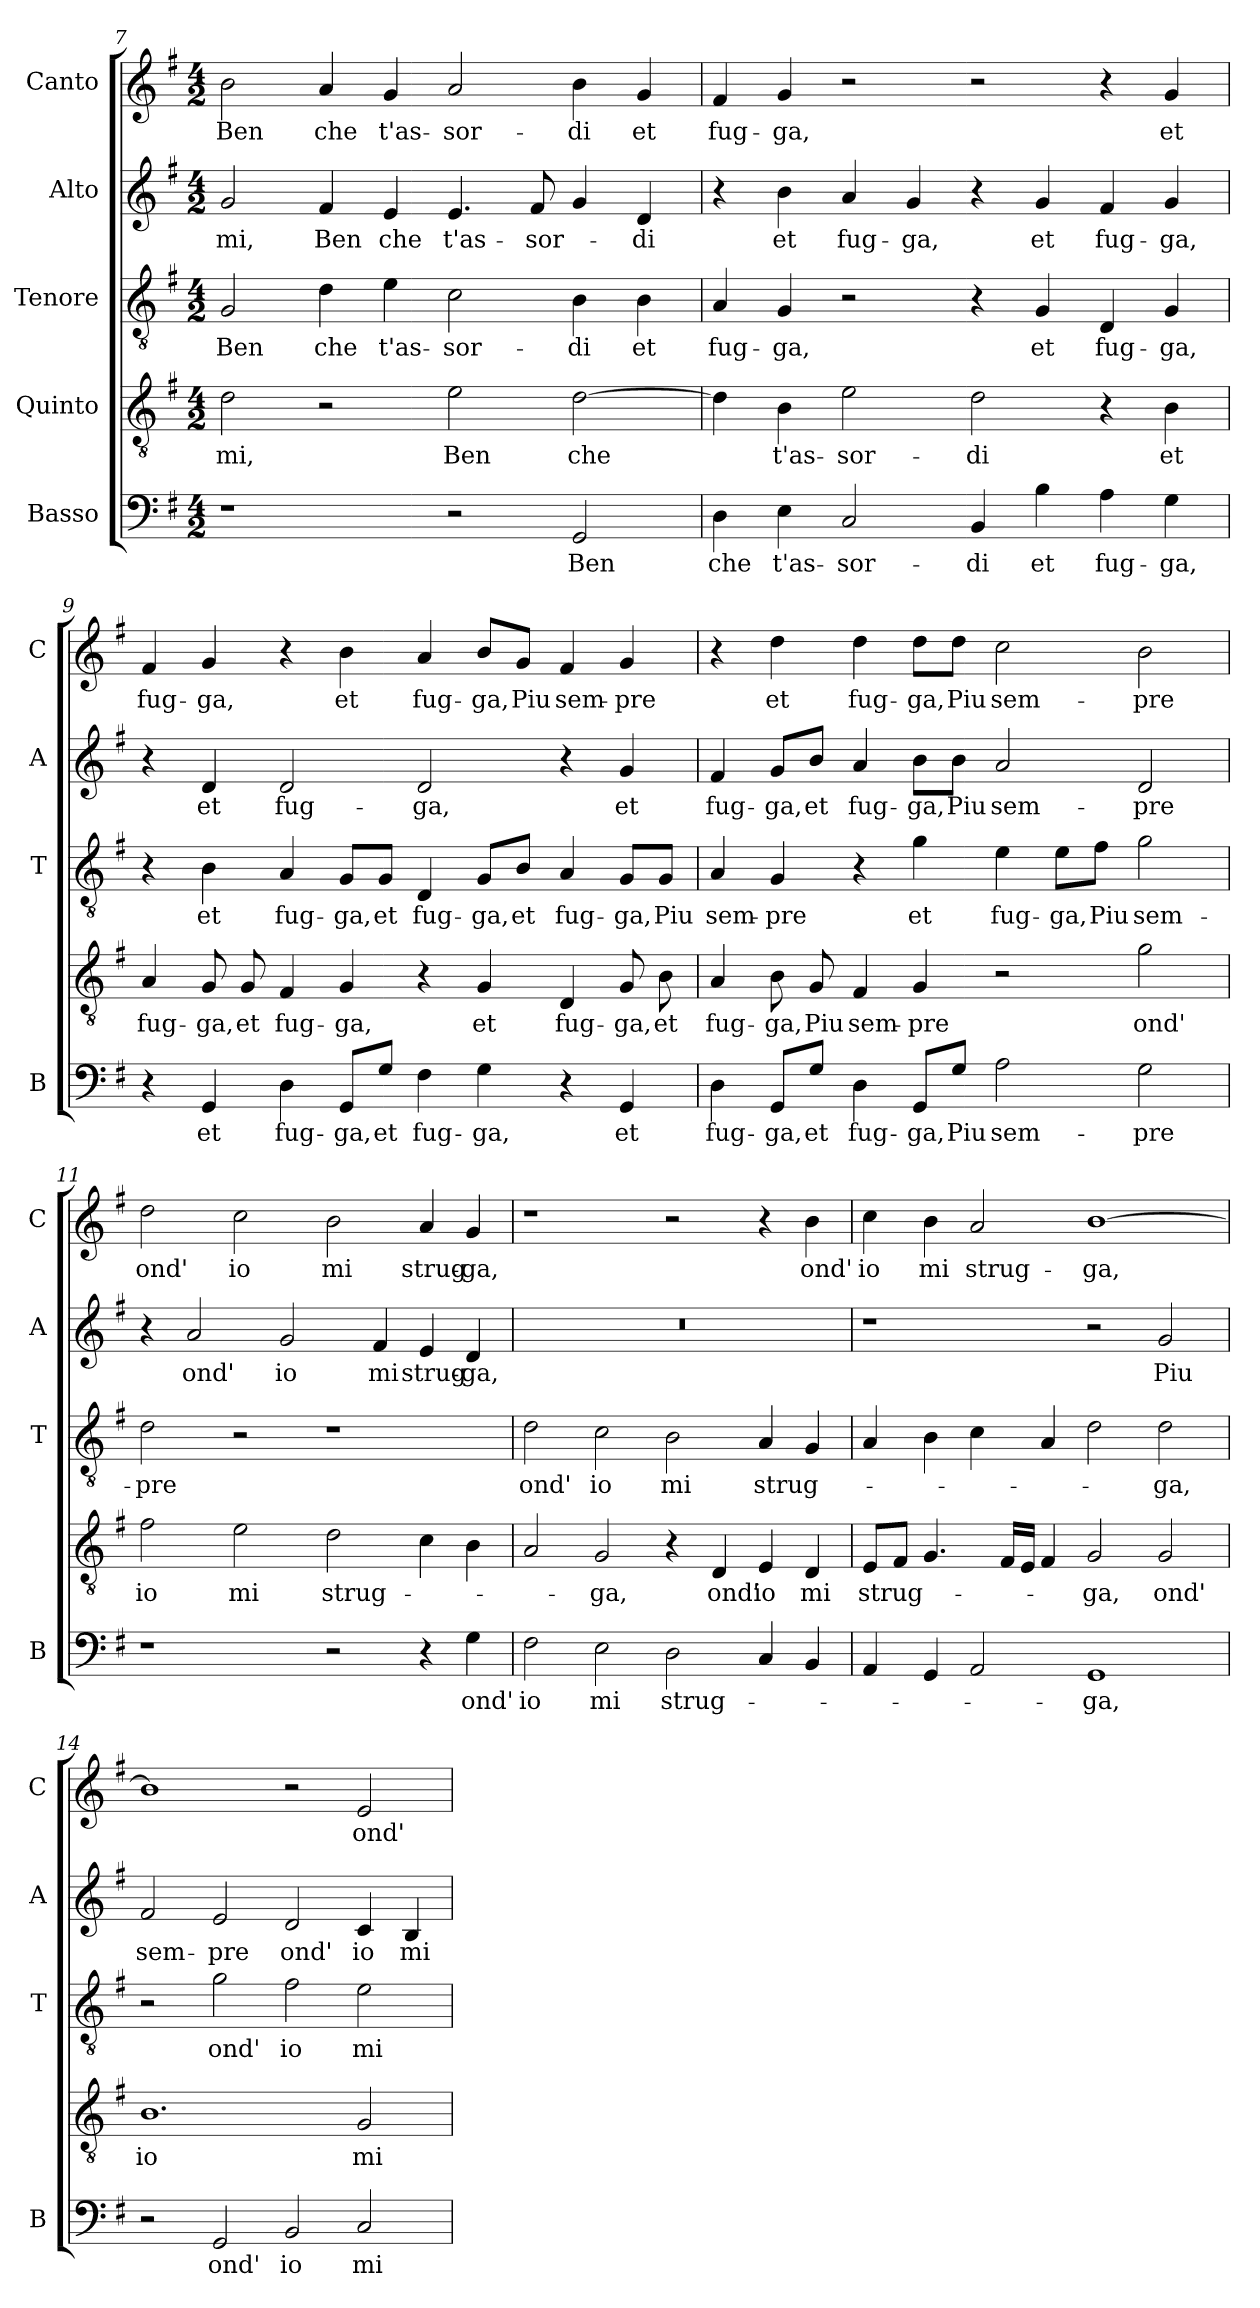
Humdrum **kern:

**kern	**text	**kern	**text	**kern	**text	**kern	**text	**kern	**text
*part5	*part5	*part4	*part4	*part3	*part3	*part2	*part2	*part1	*part1
*staff5	*staff5	*staff4	*staff4	*staff3	*staff3	*staff2	*staff2	*staff1	*staff1
*I"Basso	*	*I"Quinto	*	*I"Tenore	*	*I"Alto	*	*I"Canto	*
*I'B	*	*	*	*I'T	*	*I'A	*	*I'C	*
*clefF4	*	*clefGv2	*	*clefGv2	*	*clefG2	*	*clefG2	*
*k[f#]	*	*k[f#]	*	*k[f#]	*	*k[f#]	*	*k[f#]	*
*G:	*	*G:	*	*G:	*	*G:	*	*G:	*
*M4/2	*	*M4/2	*	*M4/2	*	*M4/2	*	*M4/2	*
=7	=7	=7	=7	=7	=7	=7	=7	=7	=7
!	!	!	!LO:LY:b	!	!LO:LY:b	!	!LO:LY:b	!	!LO:LY:b
1r	.	2d\	-mi,	2G/	Ben	2g/	-mi,	2b\	Ben
!	!	!	!	!	!LO:LY:b	!	!LO:LY:b	!	!LO:LY:b
.	.	2r	.	4d\	che	4f#/	Ben	4a/	che
!	!	!	!	!	!LO:LY:b	!	!LO:LY:b	!	!LO:LY:b
.	.	.	.	4e\	t'as-	4e/	che	4g/	t'as-
!	!	!	!LO:LY:b	!	!LO:LY:b	!	!LO:LY:b	!	!LO:LY:b
2r	.	2e\	Ben	2c\	-sor-	4.e/	t'as-	2a/	-sor-
!	!	!	!	!	!	!	!LO:LY:b	!	!
.	.	.	.	.	.	8f#/	-sor-	.	.
!	!LO:LY:b	!	!LO:LY:b	!	!LO:LY:b	!	!	!	!LO:LY:b
2GG/	Ben	[2d\	che	4B\	-di	4g/	.	4b\	-di
!	!	!	!	!	!LO:LY:b	!	!LO:LY:b	!	!LO:LY:b
.	.	.	.	4B\	et	4d/	-di	4g/	et
!!LO:PB:g=z
=8	=8	=8	=8	=8	=8	=8	=8	=8	=8
!	!LO:LY:b	!	!	!	!LO:LY:b	!	!	!	!LO:LY:b
4D\	che	4d\]	.	4A/	fug-	4r	.	4f#/	fug-
!	!LO:LY:b	!	!LO:LY:b	!	!LO:LY:b	!	!LO:LY:b	!	!LO:LY:b
4E\	t'as-	4B\	t'as-	4G/	-ga,	4b\	et	4g/	-ga,
!	!LO:LY:b	!	!LO:LY:b	!	!	!	!LO:LY:b	!	!
2C/	-sor-	2e\	-sor-	2r	.	4a/	fug-	2r	.
!	!	!	!	!	!	!	!LO:LY:b	!	!
.	.	.	.	.	.	4g/	-ga,	.	.
!	!LO:LY:b	!	!LO:LY:b	!	!	!	!	!	!
4BB/	-di	2d\	-di	4r	.	4r	.	2r	.
!	!LO:LY:b	!	!	!	!LO:LY:b	!	!LO:LY:b	!	!
4B\	et	.	.	4G/	et	4g/	et	.	.
!	!LO:LY:b	!	!	!	!LO:LY:b	!	!LO:LY:b	!	!
4A\	fug-	4r	.	4D/	fug-	4f#/	fug-	4r	.
!	!LO:LY:b	!	!LO:LY:b	!	!LO:LY:b	!	!LO:LY:b	!	!LO:LY:b
4G\	-ga,	4B\	et	4G/	-ga,	4g/	-ga,	4g/	et
=9	=9	=9	=9	=9	=9	=9	=9	=9	=9
!	!	!	!LO:LY:b	!	!	!	!	!	!LO:LY:b
4r	.	4A/	fug-	4r	.	4r	.	4f#/	fug-
!	!LO:LY:b	!	!LO:LY:b	!	!LO:LY:b	!	!LO:LY:b	!	!LO:LY:b
4GG/	et	8G/	-ga,	4B\	et	4d/	et	4g/	-ga,
!	!	!	!LO:LY:b	!	!	!	!	!	!
.	.	8G/	et	.	.	.	.	.	.
!	!LO:LY:b	!	!LO:LY:b	!	!LO:LY:b	!	!LO:LY:b	!	!
4D\	fug-	4F#/	fug-	4A/	fug-	2d/	fug-	4r	.
!	!LO:LY:b	!	!LO:LY:b	!	!LO:LY:b	!	!	!	!LO:LY:b
8GG/L	-ga,	4G/	-ga,	8G/L	-ga,	.	.	4b\	et
!	!LO:LY:b	!	!	!	!LO:LY:b	!	!	!	!
8G/J	et	.	.	8G/J	et	.	.	.	.
!	!LO:LY:b	!	!	!	!LO:LY:b	!	!LO:LY:b	!	!LO:LY:b
4F#\	fug-	4r	.	4D/	fug-	2d/	-ga,	4a/	fug-
!	!LO:LY:b	!	!LO:LY:b	!	!LO:LY:b	!	!	!	!LO:LY:b
4G\	-ga,	4G/	et	8G/L	-ga,	.	.	8b/L	-ga,
!	!	!	!	!	!LO:LY:b	!	!	!	!LO:LY:b
.	.	.	.	8B/J	et	.	.	8g/J	Piu
!	!	!	!LO:LY:b	!	!LO:LY:b	!	!	!	!LO:LY:b
4r	.	4D/	fug-	4A/	fug-	4r	.	4f#/	sem-
!	!LO:LY:b	!	!LO:LY:b	!	!LO:LY:b	!	!LO:LY:b	!	!LO:LY:b
4GG/	et	8G/	-ga,	8G/L	-ga,	4g/	et	4g/	-pre
!	!	!	!LO:LY:b	!	!LO:LY:b	!	!	!	!
.	.	8B\	et	8G/J	Piu	.	.	.	.
=10	=10	=10	=10	=10	=10	=10	=10	=10	=10
!	!LO:LY:b	!	!LO:LY:b	!	!LO:LY:b	!	!LO:LY:b	!	!
4D\	fug-	4A/	fug-	4A/	sem-	4f#/	fug-	4r	.
!	!LO:LY:b	!	!LO:LY:b	!	!LO:LY:b	!	!LO:LY:b	!	!LO:LY:b
8GG/L	-ga,	8B\	-ga,	4G/	-pre	8g/L	-ga,	4dd\	et
!	!LO:LY:b	!	!LO:LY:b	!	!	!	!LO:LY:b	!	!
8G/J	et	8G/	Piu	.	.	8b/J	et	.	.
!	!LO:LY:b	!	!LO:LY:b	!	!	!	!LO:LY:b	!	!LO:LY:b
4D\	fug-	4F#/	sem-	4r	.	4a/	fug-	4dd\	fug-
!	!LO:LY:b	!	!LO:LY:b	!	!LO:LY:b	!	!LO:LY:b	!	!LO:LY:b
8GG/L	-ga,	4G/	-pre	4g\	et	8b\L	-ga,	8dd\L	-ga,
!	!LO:LY:b	!	!	!	!	!	!LO:LY:b	!	!LO:LY:b
8G/J	Piu	.	.	.	.	8b\J	Piu	8dd\J	Piu
!	!LO:LY:b	!	!	!	!LO:LY:b	!	!LO:LY:b	!	!LO:LY:b
2A\	sem-	2r	.	4e\	fug-	2a/	sem-	2cc\	sem-
!	!	!	!	!	!LO:LY:b	!	!	!	!
.	.	.	.	8e\L	-ga,	.	.	.	.
!	!	!	!	!	!LO:LY:b	!	!	!	!
.	.	.	.	8f#\J	Piu	.	.	.	.
!	!LO:LY:b	!	!LO:LY:b	!	!LO:LY:b	!	!LO:LY:b	!	!LO:LY:b
2G\	-pre	2g\	ond'	2g\	sem-	2d/	-pre	2b\	-pre
!!LO:LB:g=z
=11	=11	=11	=11	=11	=11	=11	=11	=11	=11
!	!	!	!LO:LY:b	!	!LO:LY:b	!	!	!	!LO:LY:b
1r	.	2f#\	io	2d\	-pre	4r	.	2dd\	ond'
!	!	!	!	!	!	!	!LO:LY:b	!	!
.	.	.	.	.	.	2a/	ond'	.	.
!	!	!	!LO:LY:b	!	!	!	!	!	!LO:LY:b
.	.	2e\	mi	2r	.	.	.	2cc\	io
!	!	!	!	!	!	!	!LO:LY:b	!	!
.	.	.	.	.	.	2g/	io	.	.
!	!	!	!LO:LY:b	!	!	!	!	!	!LO:LY:b
2r	.	2d\	strug-	1r	.	.	.	2b\	mi
!	!	!	!	!	!	!	!LO:LY:b	!	!
.	.	.	.	.	.	4f#/	mi	.	.
!	!	!	!	!	!	!	!LO:LY:b	!	!LO:LY:b
4r	.	4c\	.	.	.	4e/	strug-	4a/	strug-
!	!LO:LY:b	!	!	!	!	!	!LO:LY:b	!	!LO:LY:b
4G\	ond'	4B\	.	.	.	4d/	-ga,	4g/	-ga,
=12	=12	=12	=12	=12	=12	=12	=12	=12	=12
!	!LO:LY:b	!	!	!	!LO:LY:b	!	!	!	!
2F#\	io	2A/	.	2d\	ond'	0r	.	1r	.
!	!LO:LY:b	!	!LO:LY:b	!	!LO:LY:b	!	!	!	!
2E\	mi	2G/	-ga,	2c\	io	.	.	.	.
!	!LO:LY:b	!	!	!	!LO:LY:b	!	!	!	!
2D\	strug-	4r	.	2B\	mi	.	.	2r	.
!	!	!	!LO:LY:b	!	!	!	!	!	!
.	.	4D/	ond'	.	.	.	.	.	.
!	!	!	!LO:LY:b	!	!LO:LY:b	!	!	!	!
4C/	.	4E/	io	4A/	strug-	.	.	4r	.
!	!	!	!LO:LY:b	!	!	!	!	!	!LO:LY:b
4BB/	.	4D/	mi	4G/	.	.	.	4b\	ond'
=13	=13	=13	=13	=13	=13	=13	=13	=13	=13
!	!	!	!LO:LY:b	!	!	!	!	!	!LO:LY:b
4AA/	.	8E/L	strug-	4A/	.	1r	.	4cc\	io
.	.	8F#/J	.	.	.	.	.	.	.
!	!	!	!	!	!	!	!	!	!LO:LY:b
4GG/	.	4.G/	.	4B\	.	.	.	4b\	mi
!	!	!	!	!	!	!	!	!	!LO:LY:b
2AA/	.	.	.	4c\	.	.	.	2a/	strug-
.	.	16F#/LL	.	.	.	.	.	.	.
.	.	16E/JJ	.	.	.	.	.	.	.
.	.	4F#/	.	4A/	.	.	.	.	.
!	!LO:LY:b	!	!LO:LY:b	!	!	!	!	!	!LO:LY:b
1GG	-ga,	2G/	-ga,	2d\	.	2r	.	[1b	-ga,
!	!	!	!LO:LY:b	!	!LO:LY:b	!	!LO:LY:b	!	!
.	.	2G/	ond'	2d\	-ga,	2g/	Piu	.	.
=14	=14	=14	=14	=14	=14	=14	=14	=14	=14
!	!	!	!LO:LY:b	!	!	!	!LO:LY:b	!	!
2r	.	1.B	io	2r	.	2f#/	sem-	1b]	.
!	!LO:LY:b	!	!	!	!LO:LY:b	!	!LO:LY:b	!	!
2GG/	ond'	.	.	2g\	ond'	2e/	-pre	.	.
!	!LO:LY:b	!	!	!	!LO:LY:b	!	!LO:LY:b	!	!
2BB/	io	.	.	2f#\	io	2d/	ond'	2r	.
!	!LO:LY:b	!	!LO:LY:b	!	!LO:LY:b	!	!LO:LY:b	!	!LO:LY:b
2C/	mi	2G/	mi	2e\	mi	4c/	io	2e/	ond'
!	!	!	!	!	!	!	!LO:LY:b	!	!
.	.	.	.	.	.	4B/	mi	.	.
=	=	=	=	=	=	=	=	=	=
*-	*-	*-	*-	*-	*-	*-	*-	*-	*-
